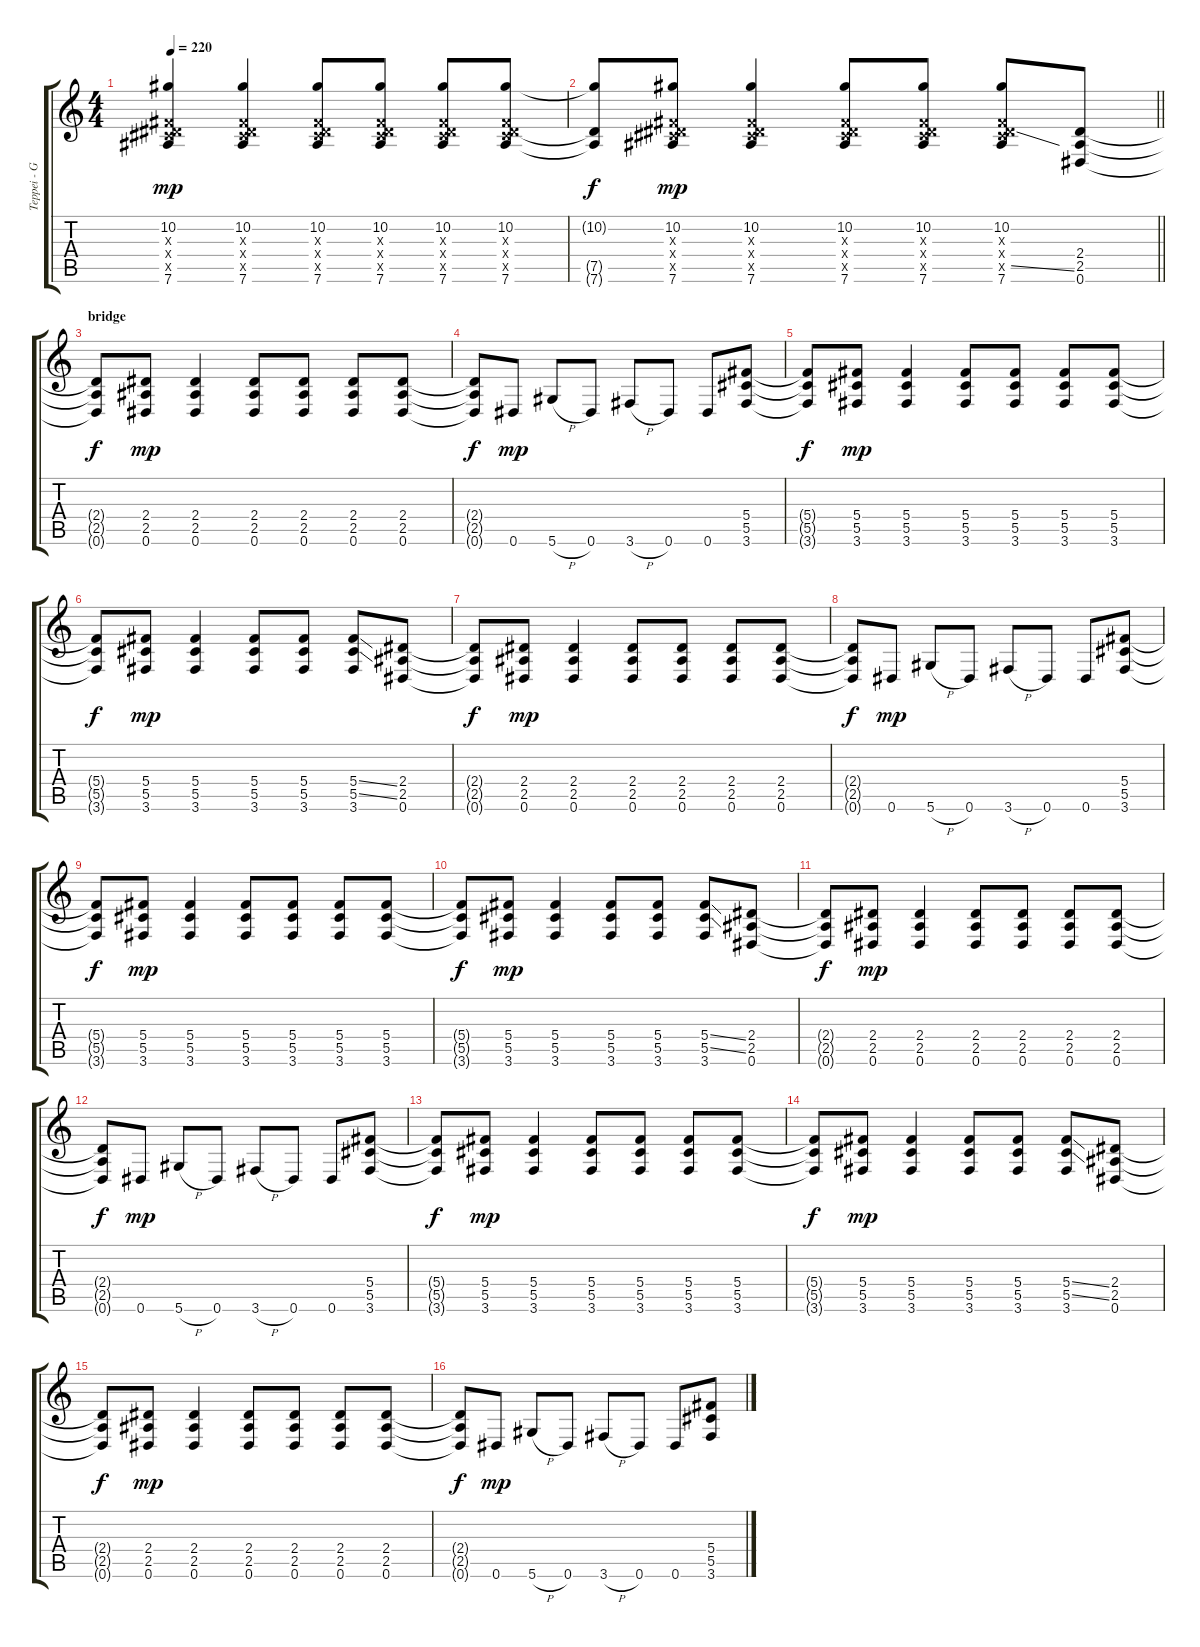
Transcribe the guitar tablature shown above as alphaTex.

\track ("Teppei - Guitar" "Teppei - G") {instrument distortionguitar}
\staff {score tabs}
\tuning (Eb4 Bb3 Gb3 Db3 Ab2 Eb2) {hide}
\ts (4 4)
\tempo 220
\clef g2
\ks c
(10.2 0.3{x} 0.4{x} 7.5{x} 7.6).4{dy mp} (10.2 0.3{x} 0.4{x} 7.5{x} 7.6).4 (10.2 0.3{x} 0.4{x} 7.5{x} 7.6).8 (10.2 0.3{x} 0.4{x} 7.5{x} 7.6).8 (10.2 0.3{x} 0.4{x} 7.5{x} 7.6).8 (10.2 0.3{x} 0.4{x} 7.5{x} 7.6).8 |
\barLineRight lightlight
(10.2{t} 7.5{t} 7.6{t}).8{dy f} (10.2 0.3{x} 0.4{x} 7.5{x} 7.6).8{dy mp} (10.2 0.3{x} 0.4{x} 7.5{x} 7.6).4 (10.2 0.3{x} 0.4{x} 7.5{x} 7.6).8 (10.2 0.3{x} 0.4{x} 7.5{x} 7.6).8 (10.2 0.3{x} 0.4{x} 7.5{ss x} 7.6).8 (2.4 2.5 0.6).8 |
\section ("" "bridge")
(2.4{t} 2.5{t} 0.6{t}).8{dy f} (2.4 2.5 0.6).8{dy mp} (2.4 2.5 0.6).4 (2.4 2.5 0.6).8 (2.4 2.5 0.6).8 (2.4 2.5 0.6).8 (2.4 2.5 0.6).8 |
(2.4{t} 2.5{t} 0.6{t}).8{dy f} 0.6.8{dy mp} 5.6{h}.8 0.6.8 3.6{h}.8 0.6.8 0.6.8 (5.4 5.5 3.6).8 |
(5.4{t} 5.5{t} 3.6{t}).8{dy f} (5.4 5.5 3.6).8{dy mp} (5.4 5.5 3.6).4 (5.4 5.5 3.6).8 (5.4 5.5 3.6).8 (5.4 5.5 3.6).8 (5.4 5.5 3.6).8 |
(5.4{t} 5.5{t} 3.6{t}).8{dy f} (5.4 5.5 3.6).8{dy mp} (5.4 5.5 3.6).4 (5.4 5.5 3.6).8 (5.4 5.5 3.6).8 (5.4{ss} 5.5{ss} 3.6).8 (2.4 2.5 0.6).8 |
(2.4{t} 2.5{t} 0.6{t}).8{dy f} (2.4 2.5 0.6).8{dy mp} (2.4 2.5 0.6).4 (2.4 2.5 0.6).8 (2.4 2.5 0.6).8 (2.4 2.5 0.6).8 (2.4 2.5 0.6).8 |
(2.4{t} 2.5{t} 0.6{t}).8{dy f} 0.6.8{dy mp} 5.6{h}.8 0.6.8 3.6{h}.8 0.6.8 0.6.8 (5.4 5.5 3.6).8 |
(5.4{t} 5.5{t} 3.6{t}).8{dy f} (5.4 5.5 3.6).8{dy mp} (5.4 5.5 3.6).4 (5.4 5.5 3.6).8 (5.4 5.5 3.6).8 (5.4 5.5 3.6).8 (5.4 5.5 3.6).8 |
(5.4{t} 5.5{t} 3.6{t}).8{dy f} (5.4 5.5 3.6).8{dy mp} (5.4 5.5 3.6).4 (5.4 5.5 3.6).8 (5.4 5.5 3.6).8 (5.4{ss} 5.5{ss} 3.6).8 (2.4 2.5 0.6).8 |
(2.4{t} 2.5{t} 0.6{t}).8{dy f} (2.4 2.5 0.6).8{dy mp} (2.4 2.5 0.6).4 (2.4 2.5 0.6).8 (2.4 2.5 0.6).8 (2.4 2.5 0.6).8 (2.4 2.5 0.6).8 |
(2.4{t} 2.5{t} 0.6{t}).8{dy f} 0.6.8{dy mp} 5.6{h}.8 0.6.8 3.6{h}.8 0.6.8 0.6.8 (5.4 5.5 3.6).8 |
(5.4{t} 5.5{t} 3.6{t}).8{dy f} (5.4 5.5 3.6).8{dy mp} (5.4 5.5 3.6).4 (5.4 5.5 3.6).8 (5.4 5.5 3.6).8 (5.4 5.5 3.6).8 (5.4 5.5 3.6).8 |
(5.4{t} 5.5{t} 3.6{t}).8{dy f} (5.4 5.5 3.6).8{dy mp} (5.4 5.5 3.6).4 (5.4 5.5 3.6).8 (5.4 5.5 3.6).8 (5.4{ss} 5.5{ss} 3.6).8 (2.4 2.5 0.6).8 |
(2.4{t} 2.5{t} 0.6{t}).8{dy f} (2.4 2.5 0.6).8{dy mp} (2.4 2.5 0.6).4 (2.4 2.5 0.6).8 (2.4 2.5 0.6).8 (2.4 2.5 0.6).8 (2.4 2.5 0.6).8 |
(2.4{t} 2.5{t} 0.6{t}).8{dy f} 0.6.8{dy mp} 5.6{h}.8 0.6.8 3.6{h}.8 0.6.8 0.6.8 (5.4 5.5 3.6).8
